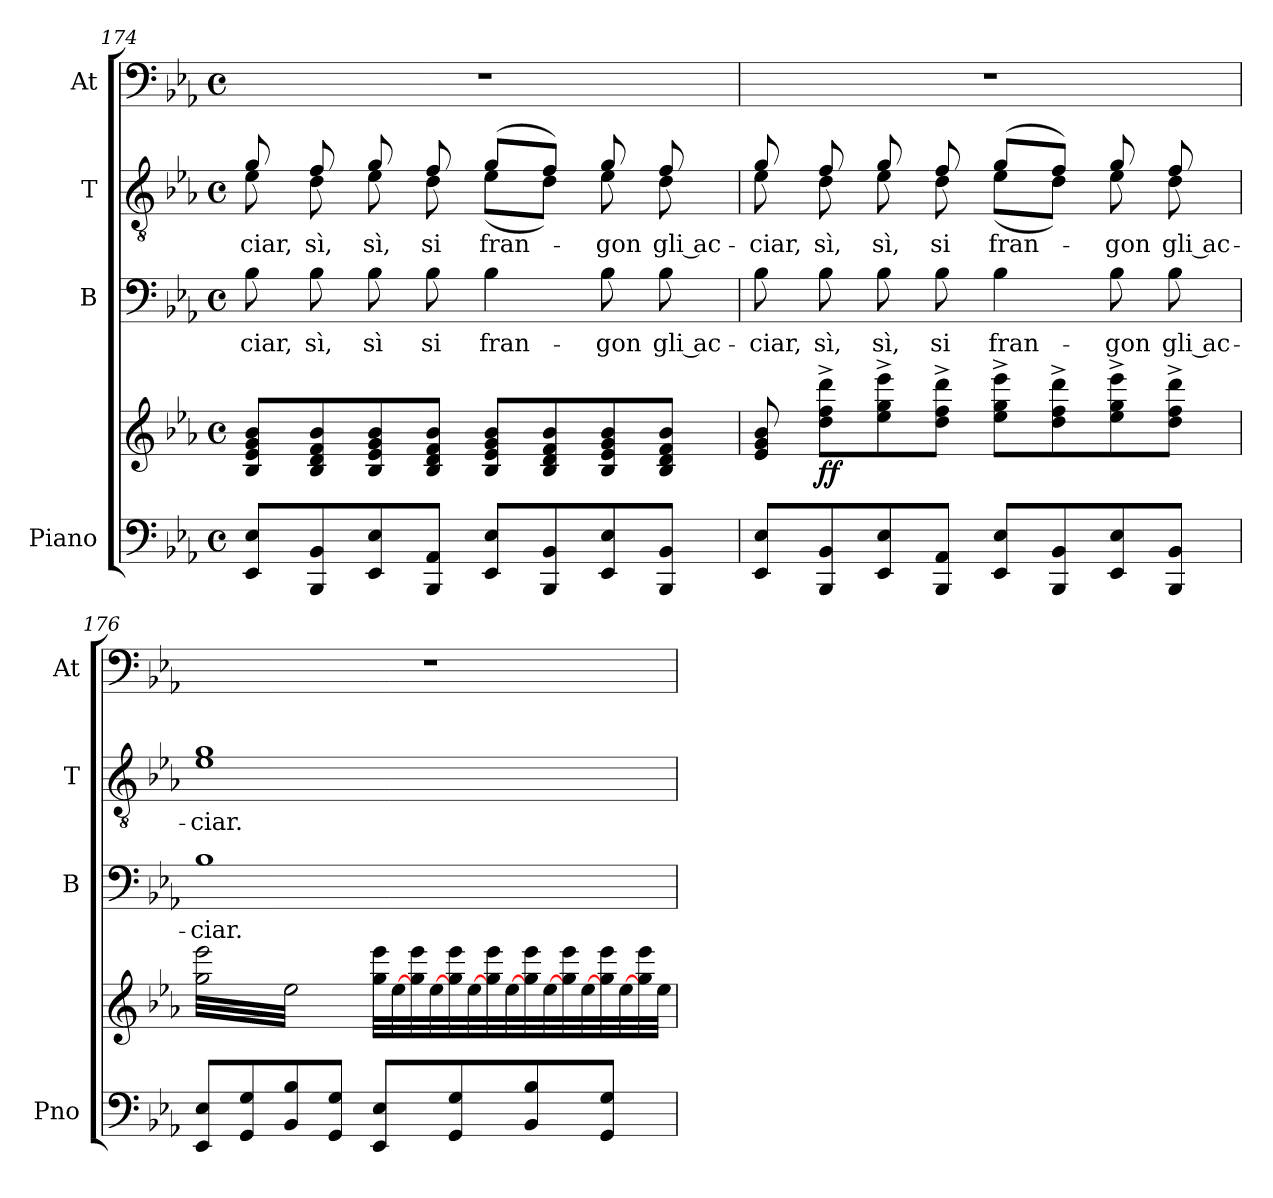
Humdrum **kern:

**kern	**kern	**dynam	**kern	**text	**kern	**text	**kern
*part4	*part4	*part4	*part3	*part3	*part2	*part2	*part1
*staff5	*staff4	*staff4/5	*staff3	*staff3	*staff2	*staff2	*staff1
*I"Piano	*	*	*I"B	*	*I"T	*	*I"At
*I'Pno	*	*	*I'B	*	*I'T	*	*I'At
!!LO:LB:g=z
*clefF4	*clefG2	*	*clefF4	*	*clefGv2	*	*clefF4
*k[b-e-a-]	*k[b-e-a-]	*	*k[b-e-a-]	*	*k[b-e-a-]	*	*k[b-e-a-]
*M4/4	*M4/4	*	*M4/4	*	*M4/4	*	*M4/4
*met(c)	*met(c)	*	*met(c)	*	*met(c)	*	*met(c)
=174	=174	=174	=174	=174	=174	=174	=174
!	!	!	!	!LO:LY:b	!	!LO:LY:b	!
*	*	*	*	*	*^	*	*
8EE-/ 8E-/L	8B-/ 8e-/ 8g/ 8b-/L	.	8B-\	-ciar,	8g/	8e-!\	-ciar,	1r
!	!	!	!	!LO:LY:b	!	!	!LO:LY:b	!
8BBB-/ 8BB-/	8B-/ 8d/ 8f/ 8b-/	.	8B-\	sì,	8f/	8d!\	sì,	.
!	!	!	!	!LO:LY:b	!	!	!LO:LY:b	!
8EE-/ 8E-/	8B-/ 8e-/ 8g/ 8b-/	.	8B-\	sì	8g/	8e-!\	sì,	.
!	!	!	!	!LO:LY:b	!	!	!LO:LY:b	!
8BBB-/ 8AA-/J	8B-/ 8d/ 8f/ 8b-/J	.	8B-\	si	8f/	8d!\	si	.
!	!	!	!	!LO:LY:b	!	!	!LO:LY:b	!
8EE-/ 8E-/L	8B-/ 8e-/ 8g/ 8b-/L	.	4B-\	fran-	(>8g/L	(<8e-!\L	fran-	.
8BBB-/ 8BB-/	8B-/ 8d/ 8f/ 8b-/	.	.	.	8f/J)	8d!\J)	.	.
!	!	!	!	!LO:LY:b	!	!	!LO:LY:b	!
8EE-/ 8E-/	8B-/ 8e-/ 8g/ 8b-/	.	8B-\	-gon	8g/	8e-!\	-gon	.
!	!	!	!	!LO:LY:b	!	!	!LO:LY:b	!
8BBB-/ 8BB-/J	8B-/ 8d/ 8f/ 8b-/J	.	8B-\	gli ac-	8f/	8d!\	gli ac-	.
=175	=175	=175	=175	=175	=175	=175	=175	=175
!	!	!	!	!LO:LY:b	!	!	!LO:LY:b	!
8EE-/ 8E-/L	8e-/ 8g/ 8b-/	.	8B-\	-ciar,	8g/	8e-!\	-ciar,	1r
!	!	!LO:DY:b	!	!LO:LY:b	!	!	!LO:LY:b	!
8BBB-/ 8BB-/	8dd\^ 8ff\^ 8ddd\^L	ff	8B-\	sì,	8f/	8d!\	sì,	.
!	!	!	!	!LO:LY:b	!	!	!LO:LY:b	!
8EE-/ 8E-/	8ee-\^ 8gg\^ 8eee-\^	.	8B-\	sì,	8g/	8e-!\	sì,	.
!	!	!	!	!LO:LY:b	!	!	!LO:LY:b	!
8BBB-/ 8AA-/J	8dd\^ 8ff\^ 8ddd\^J	.	8B-\	si	8f/	8d!\	si	.
!	!	!	!	!LO:LY:b	!	!	!LO:LY:b	!
8EE-/ 8E-/L	8ee-\^ 8gg\^ 8eee-\^L	.	4B-\	fran-	(>8g/L	(<8e-!\L	fran-	.
8BBB-/ 8BB-/	8dd\^ 8ff\^ 8ddd\^	.	.	.	8f/J)	8d!\J)	.	.
!	!	!	!	!LO:LY:b	!	!	!LO:LY:b	!
8EE-/ 8E-/	8ee-\^ 8gg\^ 8eee-\^	.	8B-\	-gon	8g/	8e-!\	-gon	.
!	!	!	!	!LO:LY:b	!	!	!LO:LY:b	!
8BBB-/ 8BB-/J	8dd\^ 8ff\^ 8ddd\^J	.	8B-\	gli ac-	8f/	8d!\	gli ac-	.
=176	=176	=176	=176	=176	=176	=176	=176	=176
!	!	!	!	!LO:LY:b	!	!	!LO:LY:b	!
*	*tremolo	*	*	*	*	*	*	*
8EE-/ 8E-/L	32gg\ 32eee-\LLL	.	1B-	-ciar.	1g	1e-!	-ciar.	1r
.	32ee-\	.	.	.	.	.	.	.
.	32gg\ 32eee-\	.	.	.	.	.	.	.
.	32ee-\	.	.	.	.	.	.	.
8GG/ 8G/	32gg\ 32eee-\	.	.	.	.	.	.	.
.	32ee-\	.	.	.	.	.	.	.
.	32gg\ 32eee-\	.	.	.	.	.	.	.
.	32ee-\	.	.	.	.	.	.	.
8BB-/ 8B-/	32gg\ 32eee-\	.	.	.	.	.	.	.
.	32ee-\	.	.	.	.	.	.	.
.	32gg\ 32eee-\	.	.	.	.	.	.	.
.	32ee-\	.	.	.	.	.	.	.
8GG/ 8G/J	32gg\ 32eee-\	.	.	.	.	.	.	.
.	32ee-\	.	.	.	.	.	.	.
.	32gg\ 32eee-\	.	.	.	.	.	.	.
.	32ee-\JJJ	.	.	.	.	.	.	.
8EE-/ 8E-/L	32gg\ 32eee-\LLL	.	.	.	.	.	.	.
.	[32ee-\	.	.	.	.	.	.	.
.	32gg\ 32eee-\	.	.	.	.	.	.	.
.	[32ee-\	.	.	.	.	.	.	.
8GG/ 8G/	32gg\ 32eee-\	.	.	.	.	.	.	.
.	[32ee-\	.	.	.	.	.	.	.
.	32gg\ 32eee-\	.	.	.	.	.	.	.
.	[32ee-\	.	.	.	.	.	.	.
8BB-/ 8B-/	32gg\ 32eee-\	.	.	.	.	.	.	.
.	[32ee-\	.	.	.	.	.	.	.
.	32gg\ 32eee-\	.	.	.	.	.	.	.
.	[32ee-\	.	.	.	.	.	.	.
8GG/ 8G/J	32gg\ 32eee-\	.	.	.	.	.	.	.
.	[32ee-\	.	.	.	.	.	.	.
.	32gg\ 32eee-\	.	.	.	.	.	.	.
.	32ee-\JJJ	.	.	.	.	.	.	.
*	*Xtremolo	*	*	*	*	*	*	*
.	.	.	.	.	.	.	.	.
.	.	.	.	.	.	.	.	.
.	.	.	.	.	.	.	.	.
.	.	.	.	.	.	.	.	.
.	.	.	.	.	.	.	.	.
.	.	.	.	.	.	.	.	.
.	.	.	.	.	.	.	.	.
.	.	.	.	.	.	.	.	.
*	*	*	*	*	*v	*v	*	*
=	=	=	=	=	=	=	=
*-	*-	*-	*-	*-	*-	*-	*-
